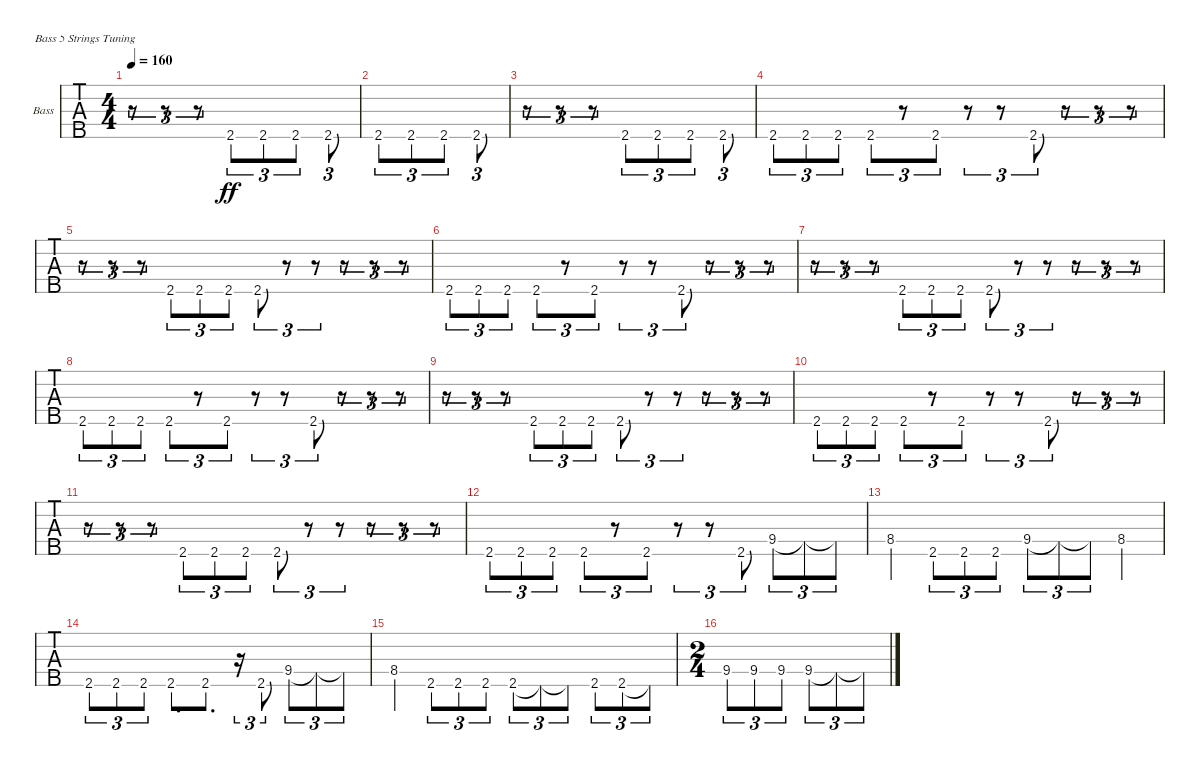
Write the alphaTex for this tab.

\bracketExtendMode groupsimilarinstruments
\firstSystemTrackNameOrientation horizontal
\otherSystemsTrackNameOrientation horizontal
\track ("Boni" "Bass") {instrument electricbassfinger}
\staff {tabs}
\tuning (G2 D2 A1 E1 B0)
\ts (4 4)
\tempo 160
\clef f4
\ks c
r.8{tu (3 2) dy ff} r.8{tu (3 2)} r.8{tu (3 2)} 2.5{acc #}.8{tu (3 2)} 2.5{acc #}.8{tu (3 2)} 2.5{acc #}.8{tu (3 2)} 2.5{acc #}.8{tu (3 2)} |
2.5{acc #}.8{tu (3 2)} 2.5{acc #}.8{tu (3 2)} 2.5{acc #}.8{tu (3 2)} 2.5{acc #}.8{tu (3 2)} |
r.8{tu (3 2)} r.8{tu (3 2)} r.8{tu (3 2)} 2.5{acc #}.8{tu (3 2)} 2.5{acc #}.8{tu (3 2)} 2.5{acc #}.8{tu (3 2)} 2.5{acc #}.8{tu (3 2)} |
2.5{acc #}.8{tu (3 2)} 2.5{acc #}.8{tu (3 2)} 2.5{acc #}.8{tu (3 2)} 2.5{acc #}.8{tu (3 2)} r.8{tu (3 2)} 2.5{acc #}.8{tu (3 2)} r.8{tu (3 2)} r.8{tu (3 2)} 2.5{acc #}.8{tu (3 2)} r.8{tu (3 2)} r.8{tu (3 2)} r.8{tu (3 2)} |
r.8{tu (3 2)} r.8{tu (3 2)} r.8{tu (3 2)} 2.5{acc #}.8{tu (3 2)} 2.5{acc #}.8{tu (3 2)} 2.5{acc #}.8{tu (3 2)} 2.5{acc #}.8{tu (3 2)} r.8{tu (3 2)} r.8{tu (3 2)} r.8{tu (3 2)} r.8{tu (3 2)} r.8{tu (3 2)} |
2.5{acc #}.8{tu (3 2)} 2.5{acc #}.8{tu (3 2)} 2.5{acc #}.8{tu (3 2)} 2.5{acc #}.8{tu (3 2)} r.8{tu (3 2)} 2.5{acc #}.8{tu (3 2)} r.8{tu (3 2)} r.8{tu (3 2)} 2.5{acc #}.8{tu (3 2)} r.8{tu (3 2)} r.8{tu (3 2)} r.8{tu (3 2)} |
r.8{tu (3 2)} r.8{tu (3 2)} r.8{tu (3 2)} 2.5{acc #}.8{tu (3 2)} 2.5{acc #}.8{tu (3 2)} 2.5{acc #}.8{tu (3 2)} 2.5{acc #}.8{tu (3 2)} r.8{tu (3 2)} r.8{tu (3 2)} r.8{tu (3 2)} r.8{tu (3 2)} r.8{tu (3 2)} |
2.5{acc #}.8{tu (3 2)} 2.5{acc #}.8{tu (3 2)} 2.5{acc #}.8{tu (3 2)} 2.5{acc #}.8{tu (3 2)} r.8{tu (3 2)} 2.5{acc #}.8{tu (3 2)} r.8{tu (3 2)} r.8{tu (3 2)} 2.5{acc #}.8{tu (3 2)} r.8{tu (3 2)} r.8{tu (3 2)} r.8{tu (3 2)} |
r.8{tu (3 2)} r.8{tu (3 2)} r.8{tu (3 2)} 2.5{acc #}.8{tu (3 2)} 2.5{acc #}.8{tu (3 2)} 2.5{acc #}.8{tu (3 2)} 2.5{acc #}.8{tu (3 2)} r.8{tu (3 2)} r.8{tu (3 2)} r.8{tu (3 2)} r.8{tu (3 2)} r.8{tu (3 2)} |
2.5{acc #}.8{tu (3 2)} 2.5{acc #}.8{tu (3 2)} 2.5{acc #}.8{tu (3 2)} 2.5{acc #}.8{tu (3 2)} r.8{tu (3 2)} 2.5{acc #}.8{tu (3 2)} r.8{tu (3 2)} r.8{tu (3 2)} 2.5{acc #}.8{tu (3 2)} r.8{tu (3 2)} r.8{tu (3 2)} r.8{tu (3 2)} |
r.8{tu (3 2)} r.8{tu (3 2)} r.8{tu (3 2)} 2.5{acc #}.8{tu (3 2)} 2.5{acc #}.8{tu (3 2)} 2.5{acc #}.8{tu (3 2)} 2.5{acc #}.8{tu (3 2)} r.8{tu (3 2)} r.8{tu (3 2)} r.8{tu (3 2)} r.8{tu (3 2)} r.8{tu (3 2)} |
2.5{acc #}.8{tu (3 2)} 2.5{acc #}.8{tu (3 2)} 2.5{acc #}.8{tu (3 2)} 2.5{acc #}.8{tu (3 2)} r.8{tu (3 2)} 2.5{acc #}.8{tu (3 2)} r.8{tu (3 2)} r.8{tu (3 2)} 2.5{acc #}.8{tu (3 2)} 9.4{acc #}.8{tu (3 2)} 9.4{t acc #}.8{tu (3 2)} 9.4{t acc #}.8{tu (3 2)} |
8.4.4 2.5{acc #}.8{tu (3 2)} 2.5{acc #}.8{tu (3 2)} 2.5{acc #}.8{tu (3 2)} 9.4{acc #}.8{tu (3 2)} 9.4{t acc #}.8{tu (3 2)} 9.4{t acc #}.8{tu (3 2)} 8.4.4 |
2.5{acc #}.8{tu (3 2)} 2.5{acc #}.8{tu (3 2)} 2.5{acc #}.8{tu (3 2)} 2.5{acc #}.8{d} 2.5{acc #}.8{d} r.16{tu (3 2)} 2.5{acc #}.8{tu (3 2)} 9.4{acc #}.8{tu (3 2)} 9.4{t acc #}.8{tu (3 2)} 9.4{t acc #}.8{tu (3 2)} |
8.4.4 2.5{acc #}.8{tu (3 2)} 2.5{acc #}.8{tu (3 2)} 2.5{acc #}.8{tu (3 2)} 2.5{acc #}.8{tu (3 2)} 2.5{t acc #}.8{tu (3 2)} 2.5{t acc #}.8{tu (3 2)} 2.5{acc #}.8{tu (3 2)} 2.5{acc #}.8{tu (3 2)} 2.5{t acc #}.8{tu (3 2)} |
\ts (2 4)
\beaming (8 2 2)
9.4{acc #}.8{tu (3 2)} 9.4{acc #}.8{tu (3 2)} 9.4{acc #}.8{tu (3 2)} 9.4{acc #}.8{tu (3 2)} 9.4{t acc #}.8{tu (3 2)} 9.4{t acc #}.8{tu (3 2)}
